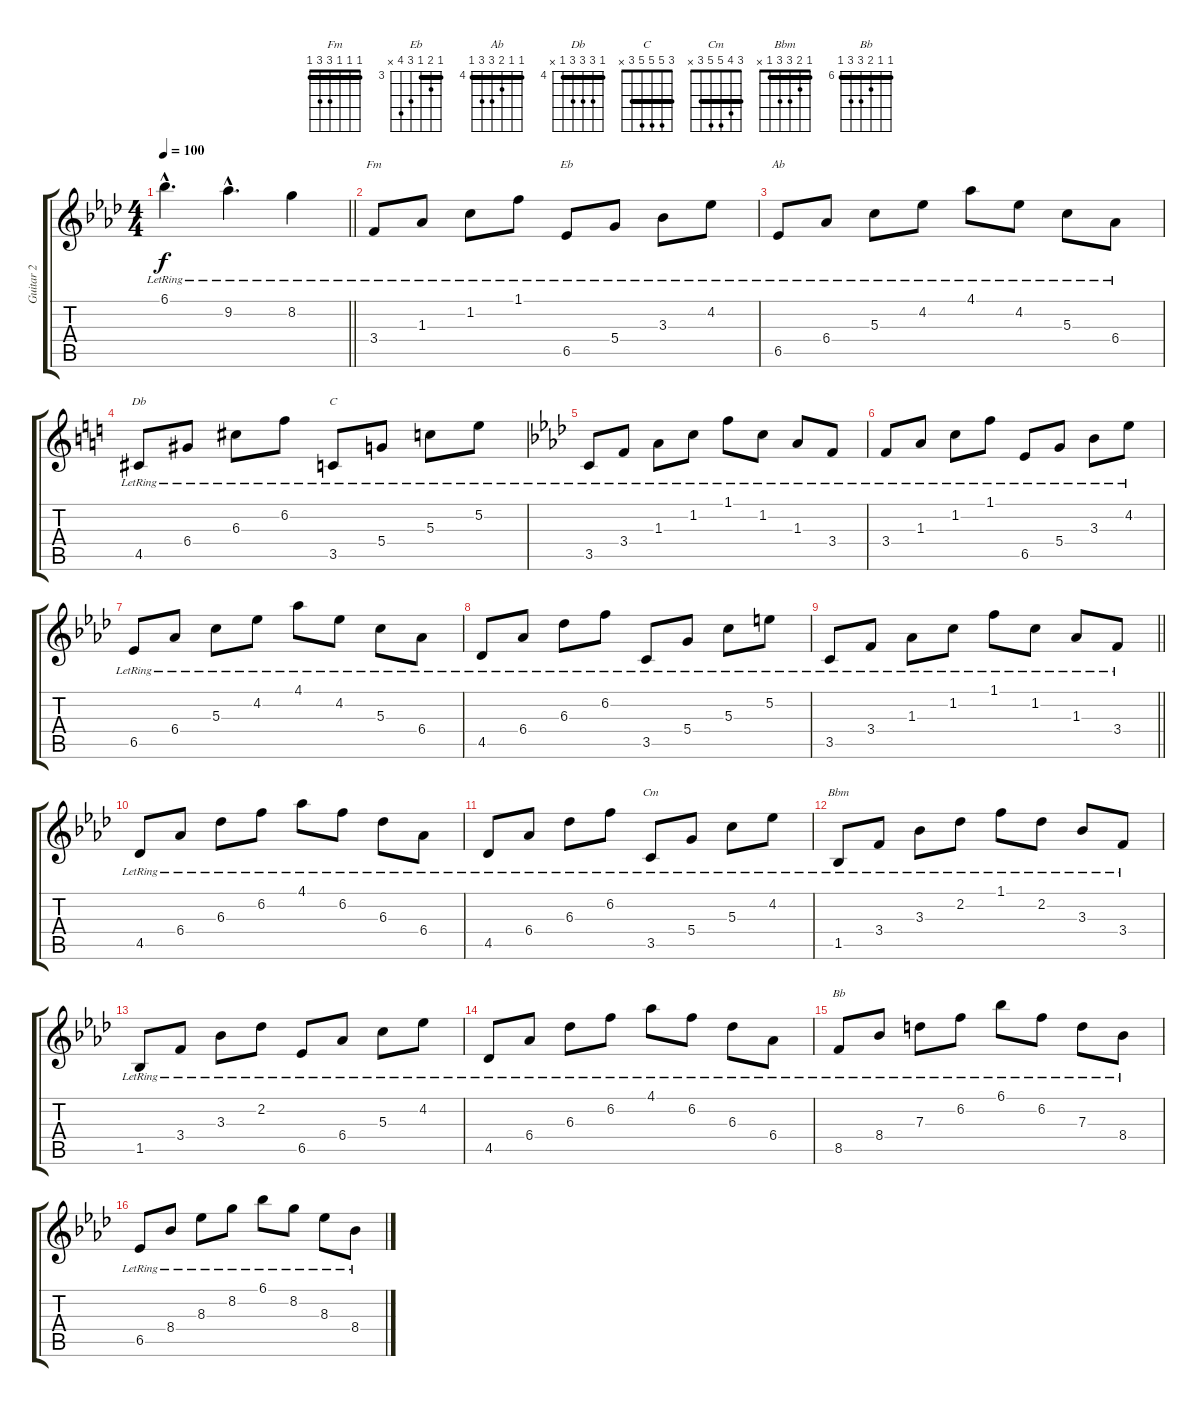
\track ("Guitar 2" "Guitar 2") {instrument acousticguitarnylon}
\staff {score tabs}
\tuning (E4 B3 G3 D3 A2 E2) {hide}
\chord ("Fm" 1 1 1 3 3 1) {barre 1}
\chord ("Eb" 3 4 3 5 6 x) {firstfret 3 barre 3}
\chord ("Ab" 4 4 5 6 6 4) {firstfret 4 barre 4}
\chord ("Db" 4 6 6 6 4 x) {firstfret 4 barre 4}
\chord ("C" 3 5 5 5 3 x) {barre 3}
\chord ("Cm" 3 4 5 5 3 x) {barre 3}
\chord ("Bbm" 1 2 3 3 1 x) {barre 1}
\chord ("Bb" 6 6 7 8 8 6) {firstfret 6 barre 6}
\ts (4 4)
\tempo 100
\clef g2
\barLineRight lightlight
\ks ab
6.1{hac lr}.4{d dy f} 9.2{hac lr}.4{d} 8.2{lr}.4 |
3.4{lr}.8{ch "Fm"} 1.3{lr}.8 1.2{lr}.8 1.1{lr}.8 6.5{lr}.8{ch "Eb"} 5.4{lr}.8 3.3{lr}.8 4.2{lr}.8 |
6.5{lr}.8{ch "Ab"} 6.4{lr}.8 5.3{lr}.8 4.2{lr}.8 4.1{lr}.8 4.2{lr}.8 5.3{lr}.8 6.4{lr}.8 |
\ks c
4.5{lr}.8{ch "Db"} 6.4{lr}.8 6.3{lr}.8 6.2{lr}.8 3.5{lr}.8{ch "C"} 5.4{lr}.8 5.3{lr}.8 5.2{lr}.8 |
\ks ab
3.5{lr}.8 3.4{lr}.8 1.3{lr}.8 1.2{lr}.8 1.1{lr}.8 1.2{lr}.8 1.3{lr}.8 3.4{lr}.8 |
3.4{lr}.8 1.3{lr}.8 1.2{lr}.8 1.1{lr}.8 6.5{lr}.8 5.4{lr}.8 3.3{lr}.8 4.2{lr}.8 |
6.5{lr}.8 6.4{lr}.8 5.3{lr}.8 4.2{lr}.8 4.1{lr}.8 4.2{lr}.8 5.3{lr}.8 6.4{lr}.8 |
4.5{lr}.8 6.4{lr}.8 6.3{lr}.8 6.2{lr}.8 3.5{lr}.8 5.4{lr}.8 5.3{lr}.8 5.2{lr}.8 |
\barLineRight lightlight
3.5{lr}.8 3.4{lr}.8 1.3{lr}.8 1.2{lr}.8 1.1{lr}.8 1.2{lr}.8 1.3{lr}.8 3.4{lr}.8 |
4.5{lr}.8 6.4{lr}.8 6.3{lr}.8 6.2{lr}.8 4.1{lr}.8 6.2{lr}.8 6.3{lr}.8 6.4{lr}.8 |
4.5{lr}.8 6.4{lr}.8 6.3{lr}.8 6.2{lr}.8 3.5{lr}.8{ch "Cm"} 5.4{lr}.8 5.3{lr}.8 4.2{lr}.8 |
1.5{lr}.8{ch "Bbm"} 3.4{lr}.8 3.3{lr}.8 2.2{lr}.8 1.1{lr}.8 2.2{lr}.8 3.3{lr}.8 3.4{lr}.8 |
1.5{lr}.8 3.4{lr}.8 3.3{lr}.8 2.2{lr}.8 6.5{lr}.8 6.4{lr}.8 5.3{lr}.8 4.2{lr}.8 |
4.5{lr}.8 6.4{lr}.8 6.3{lr}.8 6.2{lr}.8 4.1{lr}.8 6.2{lr}.8 6.3{lr}.8 6.4{lr}.8 |
8.5{lr}.8{ch "Bb"} 8.4{lr}.8 7.3{lr}.8 6.2{lr}.8 6.1{lr}.8 6.2{lr}.8 7.3{lr}.8 8.4{lr}.8 |
6.5{lr}.8 8.4{lr}.8 8.3{lr}.8 8.2{lr}.8 6.1{lr}.8 8.2{lr}.8 8.3{lr}.8 8.4{lr}.8
